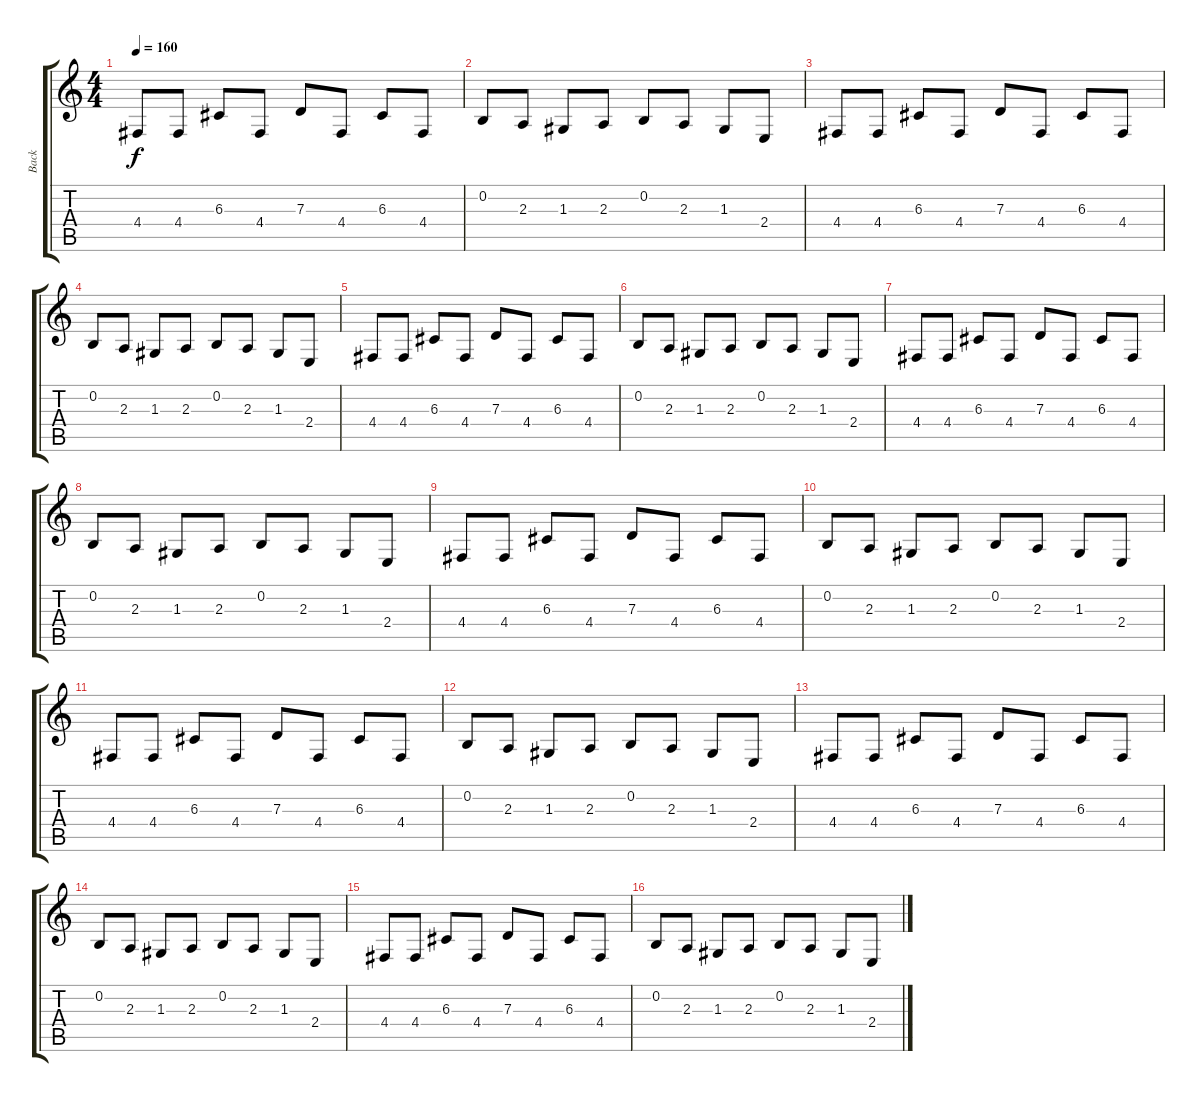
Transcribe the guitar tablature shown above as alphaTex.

\track ("Back" "Back") {instrument lead2sawtooth}
\staff {score tabs}
\tuning (E4 B3 G3 D3 A2 E2) {hide}
\ts (4 4)
\tempo 160
\clef g2
\ks c
4.4.8{dy f} 4.4.8 6.3.8 4.4.8 7.3.8 4.4.8 6.3.8 4.4.8 |
0.2.8 2.3.8 1.3.8 2.3.8 0.2.8 2.3.8 1.3.8 2.4.8 |
4.4.8 4.4.8 6.3.8 4.4.8 7.3.8 4.4.8 6.3.8 4.4.8 |
0.2.8 2.3.8 1.3.8 2.3.8 0.2.8 2.3.8 1.3.8 2.4.8 |
4.4.8 4.4.8 6.3.8 4.4.8 7.3.8 4.4.8 6.3.8 4.4.8 |
0.2.8 2.3.8 1.3.8 2.3.8 0.2.8 2.3.8 1.3.8 2.4.8 |
4.4.8 4.4.8 6.3.8 4.4.8 7.3.8 4.4.8 6.3.8 4.4.8 |
0.2.8 2.3.8 1.3.8 2.3.8 0.2.8 2.3.8 1.3.8 2.4.8 |
4.4.8 4.4.8 6.3.8 4.4.8 7.3.8 4.4.8 6.3.8 4.4.8 |
0.2.8 2.3.8 1.3.8 2.3.8 0.2.8 2.3.8 1.3.8 2.4.8 |
4.4.8 4.4.8 6.3.8 4.4.8 7.3.8 4.4.8 6.3.8 4.4.8 |
0.2.8 2.3.8 1.3.8 2.3.8 0.2.8 2.3.8 1.3.8 2.4.8 |
4.4.8 4.4.8 6.3.8 4.4.8 7.3.8 4.4.8 6.3.8 4.4.8 |
0.2.8 2.3.8 1.3.8 2.3.8 0.2.8 2.3.8 1.3.8 2.4.8 |
4.4.8 4.4.8 6.3.8 4.4.8 7.3.8 4.4.8 6.3.8 4.4.8 |
0.2.8 2.3.8 1.3.8 2.3.8 0.2.8 2.3.8 1.3.8 2.4.8
